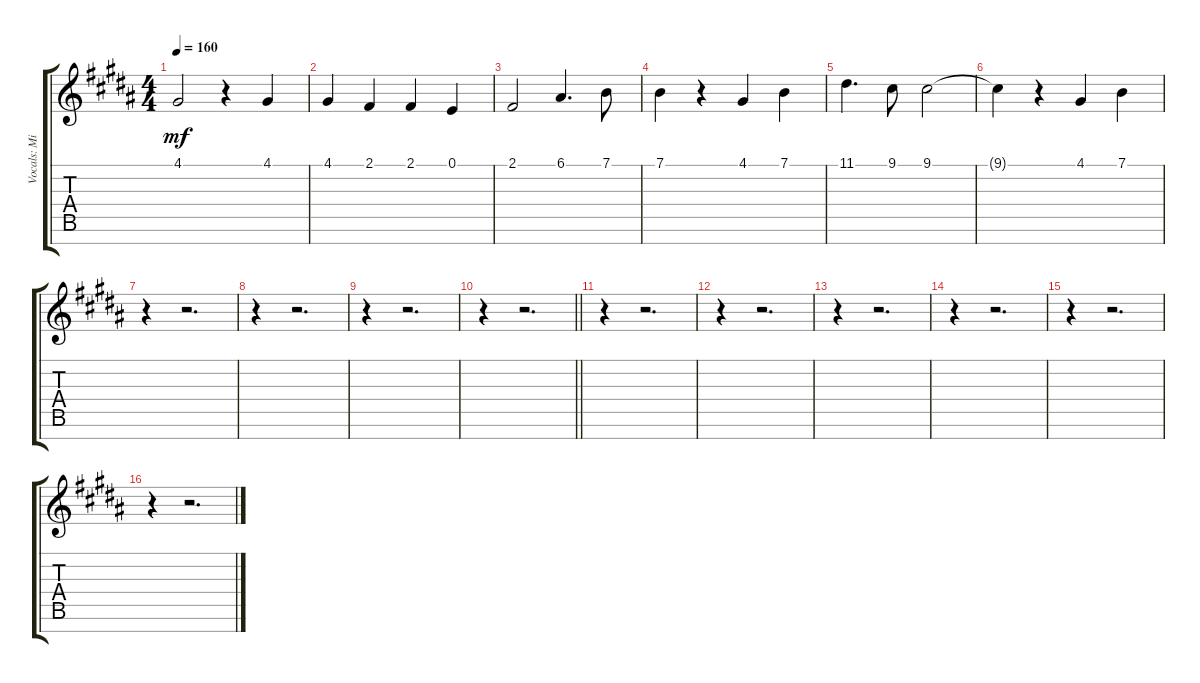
\track ("Vocals: Mio Akiyama" "Vocals: Mi") {instrument voiceoohs}
\staff {score tabs}
\tuning (E4 B3 G3 D3 A2 E2 B1) {hide}
\ts (4 4)
\tempo 160
\clef g2
\ks b
4.1.2{dy mf} r.4 4.1.4 |
4.1.4 2.1.4 2.1.4 0.1.4 |
2.1.2 6.1.4{d} 7.1.8 |
7.1.4 r.4 4.1.4 7.1.4 |
11.1.4{d} 9.1.8 9.1.2 |
9.1{t}.4 r.4 4.1.4 7.1.4 |
r.4 r.2{d} |
r.4 r.2{d} |
r.4 r.2{d} |
\barLineRight lightlight
r.4 r.2{d} |
\section ("" "")
r.4 r.2{d} |
r.4 r.2{d} |
r.4 r.2{d} |
r.4 r.2{d} |
r.4 r.2{d} |
r.4 r.2{d}
